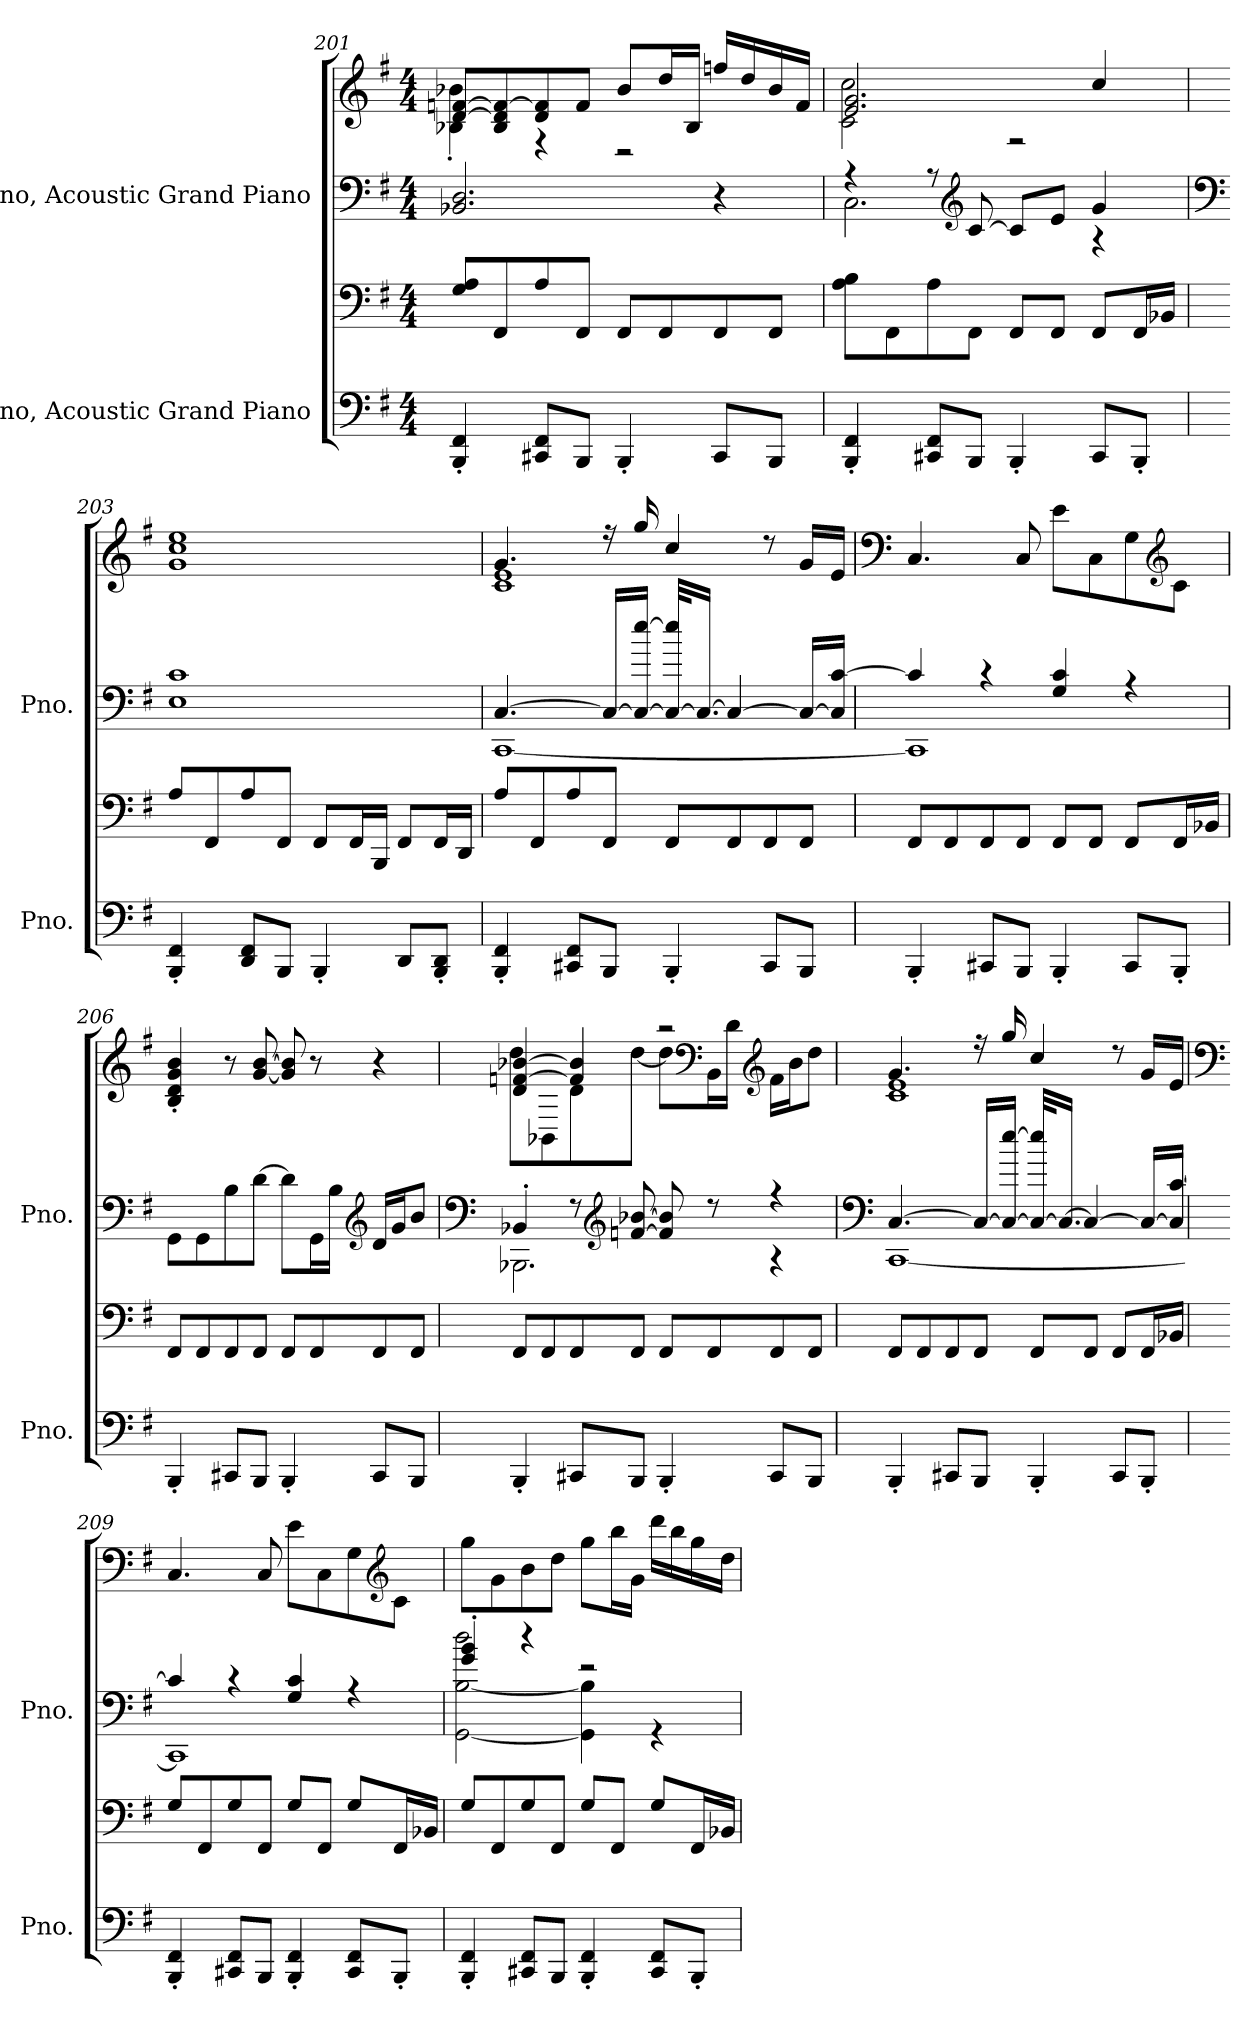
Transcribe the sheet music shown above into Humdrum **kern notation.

**kern	**kern	**kern	**kern
*part2	*part2	*part1	*part1
*staff4	*staff3	*staff2	*staff1
*I"Piano, Acoustic Grand Piano	*	*I"Piano, Acoustic Grand Piano	*
*I'Pno.	*	*I'Pno.	*
!!LO:PB:g=z
*clefF4	*clefF4	*clefF4	*clefG2
*k[f#]	*k[f#]	*k[f#]	*k[f#]
*M4/4	*M4/4	*M4/4	*M4/4
=201	=201	=201	=201
*	*	*	*^
4BBB/' 4FF#/'	8G/ 8A/L	2.BB-X/ 2.D/	[8d/ [8fn/L	4B-X\' 4b-X\'
.	8FF#/	.	8B-/ 8d/] 8f/_	.
8CC#X/ 8FF#/L	8A/	.	8d/ 8f/]	4r
8BBB/J	8FF#/J	.	8f/J	.
4BBB'/	8FF#/L	.	8b-/L	2r
.	8FF#/	.	16dd/L	.
.	.	.	16B-/JJ	.
8CC#/L	8FF#/	4r	16ffn/LL	.
.	.	.	16dd/	.
8BBB/J	8FF#/J	.	16b-/	.
.	.	.	16f/JJ	.
=202	=202	=202	=202	=202
*	*	*^	*	*
4BBB/' 4FF#/'	8A\ 8B\L	4r	2.C\	2.e/ 2.g/	2c\ 2cc\
.	8FF#\	.	.	.	.
8CC#X/ 8FF#/L	8A\	8r	.	.	.
*	*	*clefG2	*	*	*
8BBB/J	8FF#\J	[8c/	.	.	.
4BBB'/	8FF#/L	8c/L]	.	.	2r
.	8FF#/J	8e/J	.	.	.
8CC#/L	8FF#/L	4g/	4r	4cc/	.
8BBB'/J	16FF#/L	.	.	.	.
.	16BB-X/JJ	.	.	.	.
*	*	*v	*v	*	*
*	*	*	*v	*v
=203	=203	=203	=203
*	*	*clefF4	*
4BBB/' 4FF#/'	8A/L	1E 1c	1g 1cc 1ee
.	8FF#/	.	.
8DD/ 8FF#/L	8A/	.	.
8BBB/J	8FF#/J	.	.
4BBB'/	8FF#/L	.	.
.	16FF#/L	.	.
.	16BBB/JJ	.	.
8DD/L	8FF#/L	.	.
8BBB/' 8DD/'J	16FF#/L	.	.
.	16DD/JJ	.	.
!!LO:LB:g=z
=204	=204	=204	=204
*	*	*^	*^
4BBB/' 4FF#/'	8A/L	[4.C/	[1CC	4.g/	1c 1e
.	8FF#/	.	.	.	.
8CC#X/ 8FF#/L	8A/	.	.	.	.
8BBB/J	8FF#/J	16C/LL_	.	16r	.
.	.	16C/_ [16ee/JJ	.	16gg/	.
4BBB'/	8FF#/L	32C/_ 32ee/]KLL	.	4cc/	.
.	.	16.C/JJ_	.	.	.
.	8FF#/	4C/_	.	.	.
8CC#/L	8FF#/	.	.	8r	.
8BBB/J	8FF#/J	16C/LL_	.	16g/LL	.
.	.	16C/] [16c/JJ	.	16e/JJ	.
*	*	*	*	*v	*v
=205	=205	=205	=205	=205
*	*	*	*	*clefF4
4BBB'/	8FF#/L	4c/]	1CC]	4.C/
.	8FF#/	.	.	.
8CC#X/L	8FF#/	4r	.	.
8BBB/J	8FF#/J	.	.	8C/
4BBB'/	8FF#/L	4G/ 4c/	.	8e\L
.	8FF#/J	.	.	8C\
8CC#/L	8FF#/L	4r	.	8G\
*	*	*	*	*clefG2
8BBB'/J	16FF#/L	.	.	8c\J
.	16BB-X/JJ	.	.	.
*	*	*v	*v	*
!!LO:LB:g=z
=206	=206	=206	=206
4BBB'/	8FF#/L	8GG\L	4B/' 4d/' 4g/' 4b/'
.	8FF#/	8GG\	.
8CC#X/L	8FF#/	8B\	8r
8BBB/J	8FF#/J	[8d\J	[8g/ [8b/
4BBB'/	8FF#/L	8d\L]	8g/] 8b/]
.	8FF#/	16GG\L	8r
.	.	16B\JJ	.
*	*	*clefG2	*
8CC#/L	8FF#/	16d/LL	4r
.	.	16g/J	.
8BBB/J	8FF#/J	8b/J	.
=207	=207	=207	=207
*	*	*clefF4	*
*	*	*^	*^
4BBB'/	8FF#/L	4BB-X'/	2.BBB-X\	4d/ [4fn/ [4b-X/	8dd\L
.	8FF#/	.	.	.	8BB-X\
8CC#X/L	8FF#/	8r	.	4f/] 4b-/]	8d\
*	*	*clefG2	*	*	*
8BBB/J	8FF#/J	[8fn/ [8b-X/	.	.	[8dd\J
4BBB'/	8FF#/L	8f/] 8b-/]	.	2r	8dd\L]
*	*	*	*	*clefF4	*
.	8FF#/	8r	.	.	16BB-\L
.	.	.	.	.	16d\JJ
*	*	*	*	*clefG2	*
8CC#/L	8FF#/	4r	4r	.	16f\LL
.	.	.	.	.	16b-\J
8BBB/J	8FF#/J	.	.	.	8dd\J
!!LO:PB:g=z	!!
=208	=208	=208	=208	=208	=208
*	*	*clefF4	*	*	*
4BBB'/	8FF#/L	[4.C/	[1CC	4.g/	1c 1e
.	8FF#/	.	.	.	.
8CC#X/L	8FF#/	.	.	.	.
8BBB/J	8FF#/J	16C/LL_	.	16r	.
.	.	16C/_ [16ee/JJ	.	16gg/	.
4BBB'/	8FF#/L	32C/_ 32ee/]KLL	.	4cc/	.
.	.	16.C/JJ_	.	.	.
.	8FF#/J	4C/_	.	.	.
8CC#/L	8FF#/L	.	.	8r	.
8BBB'/J	16FF#/L	16C/LL_	.	16g/LL	.
.	16BB-X/JJ	16C/] [16c/JJ	.	16e/JJ	.
*	*	*	*	*v	*v
=209	=209	=209	=209	=209
*	*	*	*	*clefF4
4BBB/' 4FF#/'	8G/L	4c/]	1CC]	4.C/
.	8FF#/	.	.	.
8CC#X/ 8FF#/L	8G/	4r	.	.
8BBB/J	8FF#/J	.	.	8C/
4BBB/' 4FF#/'	8G/L	4G/ 4c/	.	8e\L
.	8FF#/J	.	.	8C\
8CC#/ 8FF#/L	8G/L	4r	.	8G\
*	*	*	*	*clefG2
8BBB'/J	16FF#/L	.	.	8c\J
.	16BB-X/JJ	.	.	.
!!LO:LB:g=z
=210	=210	=210	=210	=210
4BBB/' 4FF#/'	8G/L	4g/' 4b/'	[2GG\ [2B\ 2dd\	8gg\L
.	8FF#/	.	.	8g\
8CC#X/ 8FF#/L	8G/	4r	.	8b\
8BBB/J	8FF#/J	.	.	8dd\J
4BBB/' 4FF#/'	8G/L	2r	4GG\] 4B\]	8gg\L
.	8FF#/J	.	.	16bb\L
.	.	.	.	16g\JJ
8CC#/ 8FF#/L	8G/L	.	4r	16ddd\LL
.	.	.	.	16bb\
8BBB'/J	16FF#/L	.	.	16gg\
.	16BB-X/JJ	.	.	16dd\JJ
*	*	*v	*v	*
=	=	=	=
*-	*-	*-	*-
